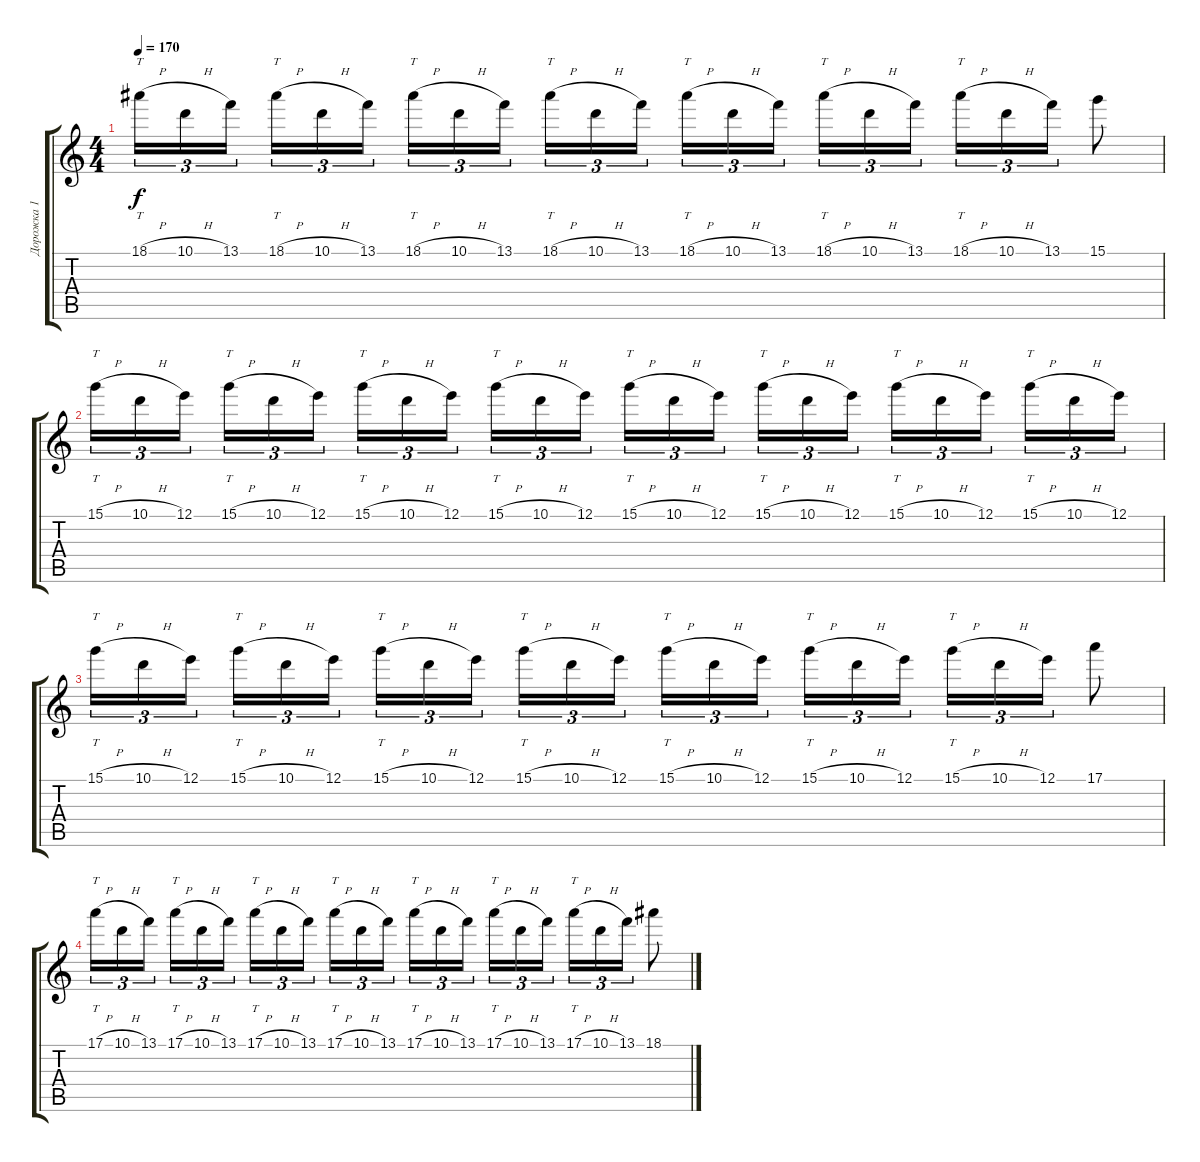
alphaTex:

\track ("Дорожка 1" "Дорожка 1") {instrument overdrivenguitar}
\staff {score tabs}
\tuning (E4 B3 G3 D3 A2 E2) {hide}
\ts (4 4)
\tempo 170
\clef g2
\ks c
18.1{h}.16{tt tu (3 2) dy f} 10.1{h}.16{tu (3 2)} 13.1.16{tu (3 2) beam splitsecondary} 18.1{h}.16{tt tu (3 2)} 10.1{h}.16{tu (3 2)} 13.1.16{tu (3 2)} 18.1{h}.16{tt tu (3 2)} 10.1{h}.16{tu (3 2)} 13.1.16{tu (3 2) beam splitsecondary} 18.1{h}.16{tt tu (3 2)} 10.1{h}.16{tu (3 2)} 13.1.16{tu (3 2)} 18.1{h}.16{tt tu (3 2)} 10.1{h}.16{tu (3 2)} 13.1.16{tu (3 2) beam splitsecondary} 18.1{h}.16{tt tu (3 2)} 10.1{h}.16{tu (3 2)} 13.1.16{tu (3 2)} 18.1{h}.16{tt tu (3 2)} 10.1{h}.16{tu (3 2)} 13.1.16{tu (3 2)} 15.1.8 |
15.1{h}.16{tt tu (3 2)} 10.1{h}.16{tu (3 2)} 12.1.16{tu (3 2) beam splitsecondary} 15.1{h}.16{tt tu (3 2)} 10.1{h}.16{tu (3 2)} 12.1.16{tu (3 2)} 15.1{h}.16{tt tu (3 2)} 10.1{h}.16{tu (3 2)} 12.1.16{tu (3 2) beam splitsecondary} 15.1{h}.16{tt tu (3 2)} 10.1{h}.16{tu (3 2)} 12.1.16{tu (3 2)} 15.1{h}.16{tt tu (3 2)} 10.1{h}.16{tu (3 2)} 12.1.16{tu (3 2) beam splitsecondary} 15.1{h}.16{tt tu (3 2)} 10.1{h}.16{tu (3 2)} 12.1.16{tu (3 2)} 15.1{h}.16{tt tu (3 2)} 10.1{h}.16{tu (3 2)} 12.1.16{tu (3 2) beam splitsecondary} 15.1{h}.16{tt tu (3 2)} 10.1{h}.16{tu (3 2)} 12.1.16{tu (3 2)} |
15.1{h}.16{tt tu (3 2)} 10.1{h}.16{tu (3 2)} 12.1.16{tu (3 2) beam splitsecondary} 15.1{h}.16{tt tu (3 2)} 10.1{h}.16{tu (3 2)} 12.1.16{tu (3 2)} 15.1{h}.16{tt tu (3 2)} 10.1{h}.16{tu (3 2)} 12.1.16{tu (3 2) beam splitsecondary} 15.1{h}.16{tt tu (3 2)} 10.1{h}.16{tu (3 2)} 12.1.16{tu (3 2)} 15.1{h}.16{tt tu (3 2)} 10.1{h}.16{tu (3 2)} 12.1.16{tu (3 2) beam splitsecondary} 15.1{h}.16{tt tu (3 2)} 10.1{h}.16{tu (3 2)} 12.1.16{tu (3 2)} 15.1{h}.16{tt tu (3 2)} 10.1{h}.16{tu (3 2)} 12.1.16{tu (3 2)} 17.1.8 |
17.1{h}.16{tt tu (3 2)} 10.1{h}.16{tu (3 2)} 13.1.16{tu (3 2) beam splitsecondary} 17.1{h}.16{tt tu (3 2)} 10.1{h}.16{tu (3 2)} 13.1.16{tu (3 2)} 17.1{h}.16{tt tu (3 2)} 10.1{h}.16{tu (3 2)} 13.1.16{tu (3 2) beam splitsecondary} 17.1{h}.16{tt tu (3 2)} 10.1{h}.16{tu (3 2)} 13.1.16{tu (3 2)} 17.1{h}.16{tt tu (3 2)} 10.1{h}.16{tu (3 2)} 13.1.16{tu (3 2) beam splitsecondary} 17.1{h}.16{tt tu (3 2)} 10.1{h}.16{tu (3 2)} 13.1.16{tu (3 2)} 17.1{h}.16{tt tu (3 2)} 10.1{h}.16{tu (3 2)} 13.1.16{tu (3 2)} 18.1.8
